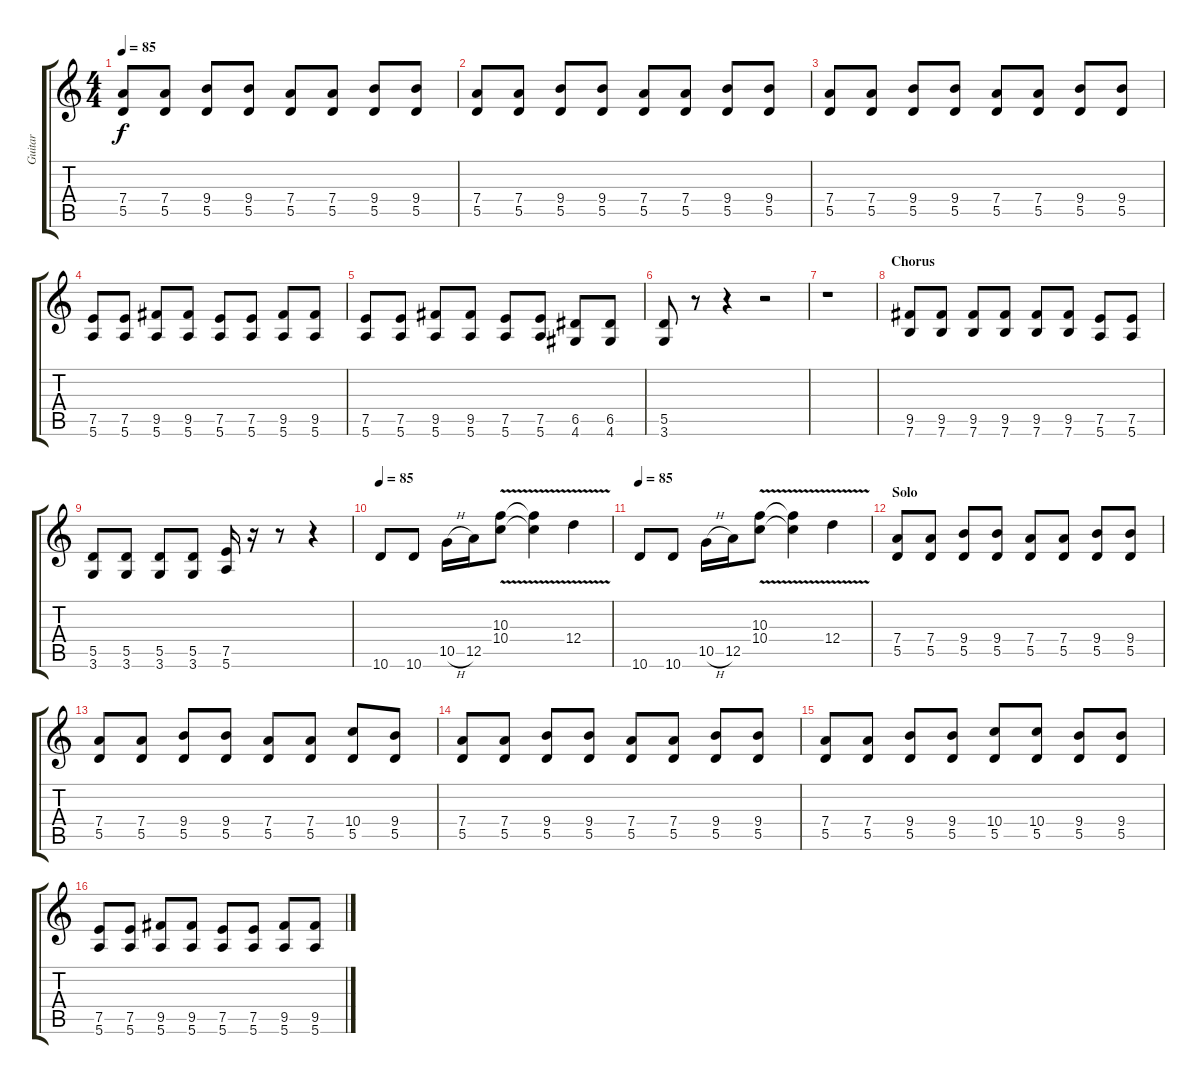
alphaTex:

\track ("Guitar" "Guitar") {instrument electricguitarmuted}
\staff {score tabs}
\tuning (E4 B3 G3 D3 A2 E2) {hide}
\ts (4 4)
\tempo 85
\clef g2
\ks c
(7.4 5.5).8{dy f} (7.4 5.5).8 (9.4 5.5).8 (9.4 5.5).8 (7.4 5.5).8 (7.4 5.5).8 (9.4 5.5).8 (9.4 5.5).8 |
(7.4 5.5).8 (7.4 5.5).8 (9.4 5.5).8 (9.4 5.5).8 (7.4 5.5).8 (7.4 5.5).8 (9.4 5.5).8 (9.4 5.5).8 |
(7.4 5.5).8 (7.4 5.5).8 (9.4 5.5).8 (9.4 5.5).8 (7.4 5.5).8 (7.4 5.5).8 (9.4 5.5).8 (9.4 5.5).8 |
(7.5 5.6).8 (7.5 5.6).8 (9.5 5.6).8 (9.5 5.6).8 (7.5 5.6).8 (7.5 5.6).8 (9.5 5.6).8 (9.5 5.6).8 |
(7.5 5.6).8 (7.5 5.6).8 (9.5 5.6).8 (9.5 5.6).8 (7.5 5.6).8 (7.5 5.6).8 (6.5 4.6).8 (6.5 4.6).8 |
(5.5 3.6).8 r.8 r.4 r.2 |
r.1 |
\section ("" "Chorus")
(9.5 7.6).8 (9.5 7.6).8 (9.5 7.6).8 (9.5 7.6).8 (9.5 7.6).8 (9.5 7.6).8 (7.5 5.6).8 (7.5 5.6).8 |
(5.5 3.6).8 (5.5 3.6).8 (5.5 3.6).8 (5.5 3.6).8 (7.5 5.6).16 r.16 r.8 r.4 |
\tempo 85
10.6.8 10.6.8 10.5{h}.16 12.5.16 (10.3{v} 10.4{v}).8 (10.3{t} 10.4{t}).4 12.4{v}.4 |
\tempo 85
10.6.8 10.6.8 10.5{h}.16 12.5.16 (10.3{v} 10.4{v}).8 (10.3{t} 10.4{t}).4 12.4{v}.4 |
\section ("" "Solo")
(7.4 5.5).8{instrument distortionguitar} (7.4 5.5).8 (9.4 5.5).8 (9.4 5.5).8 (7.4 5.5).8 (7.4 5.5).8 (9.4 5.5).8 (9.4 5.5).8 |
(7.4 5.5).8 (7.4 5.5).8 (9.4 5.5).8 (9.4 5.5).8 (7.4 5.5).8 (7.4 5.5).8 (10.4 5.5).8 (9.4 5.5).8 |
(7.4 5.5).8{instrument distortionguitar} (7.4 5.5).8 (9.4 5.5).8 (9.4 5.5).8 (7.4 5.5).8 (7.4 5.5).8 (9.4 5.5).8 (9.4 5.5).8 |
(7.4 5.5).8 (7.4 5.5).8 (9.4 5.5).8 (9.4 5.5).8 (10.4 5.5).8 (10.4 5.5).8 (9.4 5.5).8 (9.4 5.5).8 |
(7.5 5.6).8 (7.5 5.6).8 (9.5 5.6).8 (9.5 5.6).8 (7.5 5.6).8 (7.5 5.6).8 (9.5 5.6).8 (9.5 5.6).8
